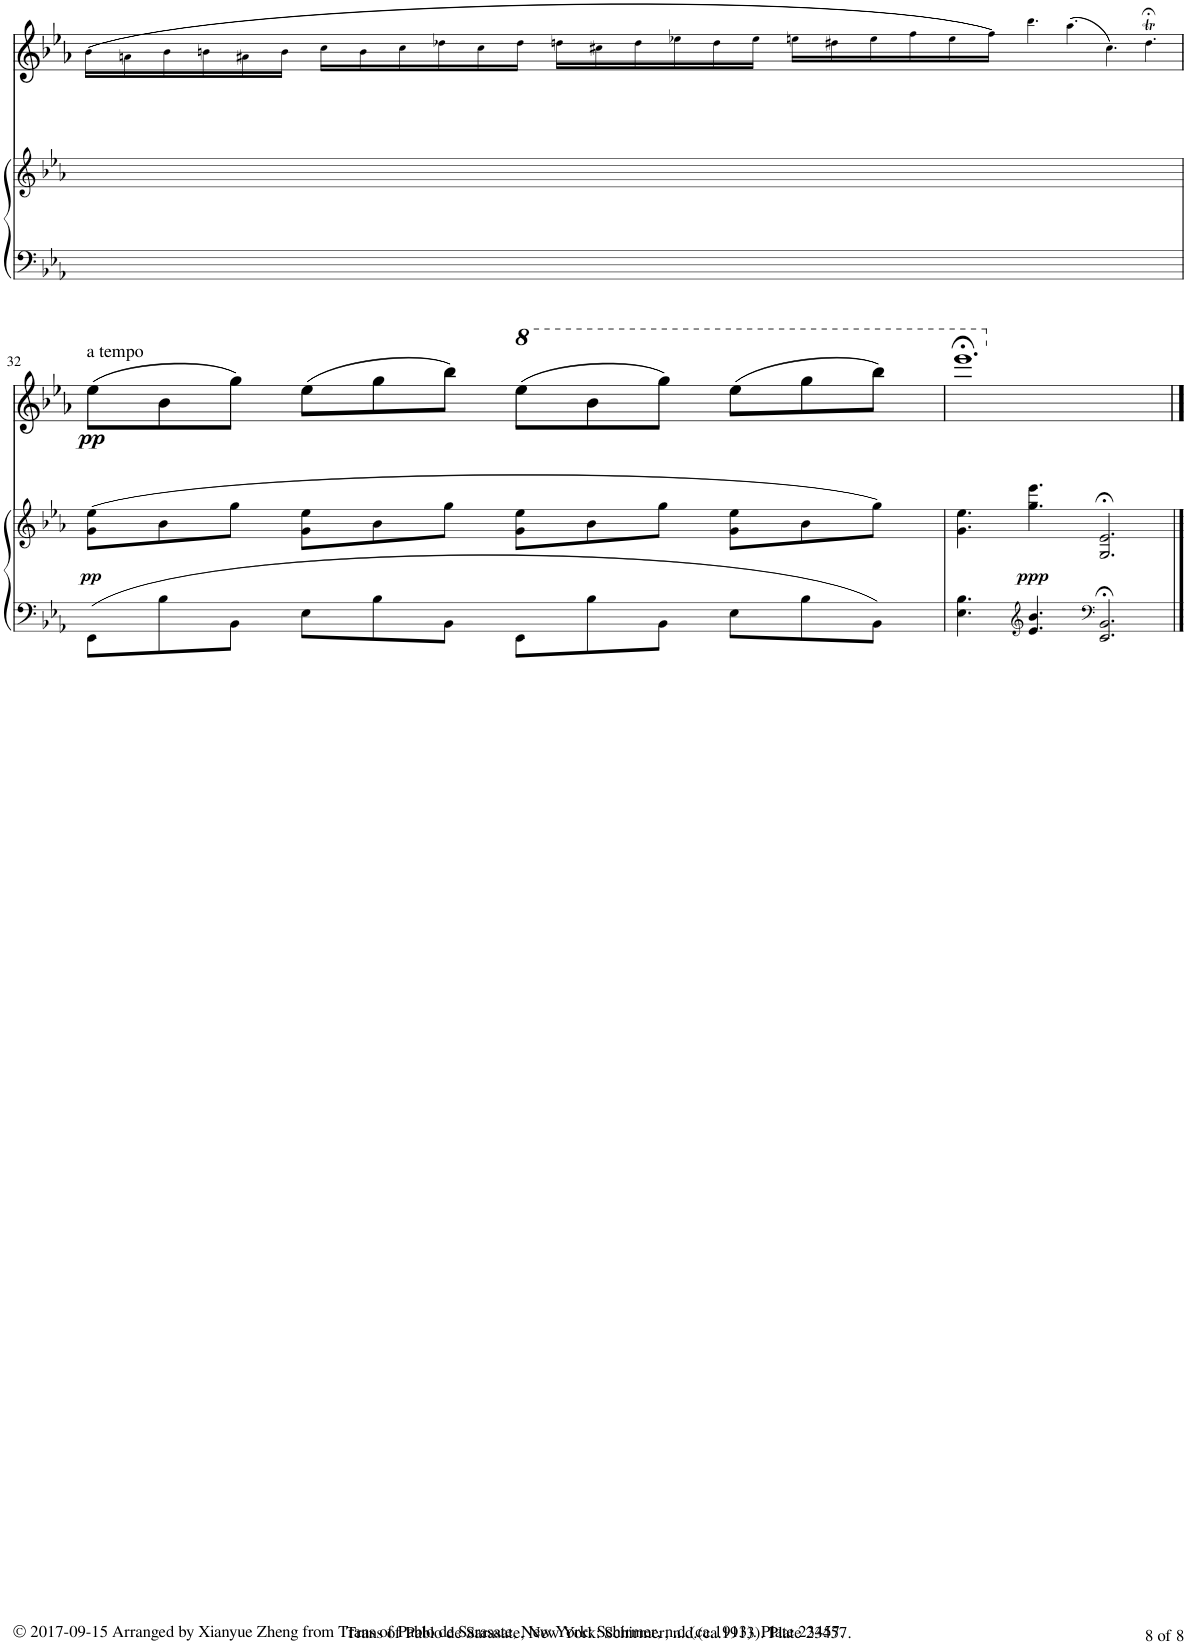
**kern	**kern	**dynam	**kern	**dynam
*part2	*part2	*part2	*part1	*part1
*staff3	*staff2	*staff2/3	*staff1	*staff1
*I"Piano	*	*	*I"Violin	*
*I'Pno	*	*	*I'Vln	*
!!LO:PB:g=z
*clefF4	*clefG2	*	*clefG2	*
*k[b-e-a-]	*k[b-e-a-]	*	*k[b-e-a-]	*
*M12/8	*M12/8	*	*M12/8	*
*	*	*	*Xbrackettup	*
=31X3	=31X3	=31X3	=31X3	=31X3
1ryy	2ryy	.	(24b-!\LL	.
.	.	.	24an!\	.
.	.	.	24b-!\	.
.	.	.	24bn!\	.
.	.	.	24a#X!\	.
.	.	.	24b!\JJ	.
.	.	.	24cc!\LL	.
.	.	.	24b!\	.
.	.	.	24cc!\	.
.	.	.	24dd-X!\	.
.	.	.	24cc!\	.
.	.	.	24dd-!\JJ	.
.	1ryy	.	24ddn!\LL	.
.	.	.	24cc#X!\	.
.	.	.	24dd!\	.
.	.	.	24ee-X!\	.
.	.	.	24dd!\	.
.	.	.	24ee-!\JJ	.
.	.	.	24een!\LL	.
.	.	.	24dd#X!\	.
.	.	.	24ee!\	.
.	.	.	24ff!\	.
.	.	.	24ee!\	.
.	.	.	24ff!\JJ)	.
2ryy	.	.	4.bb-!\	.
.	.	.	([8aa-!\	.
2ryy	1ryy	.	4ryy	.
.	.	.	4.cc#!\)	.
2ryy	.	.	.	.
.	.	.	4.dd#;<t!\	.
!!LO:LB:g=z
=32	=32	=32	=32	=32
!	!	!	!LO:TX:a:t=a tempo	!
!	!	!LO:DY:b	!	!LO:DY:b
8EE-\L	(8g\ 8ee-\L	pp	(8ee-\L	pp
2ryy	8b-\	.	4aa-!\]	.
.	8gg\J	.	.	.
.	8g\ 8ee-\L	.	8b-\	.
.	8b-\	.	8gg\J)	.
8B-\	8gg\J	.	(8ee-\L	.
8BB-\J	8g\ 8ee-\L	.	8gg\	.
8E-\L	8b-\	.	8bb-\J)	.
*	*	*	*8va	*
8B-\	8gg\J	.	(8eee-\L	.
8BB-\J	8g\ 8ee-\L	.	8bb-\	.
8EE-\L	8b-\	.	8ggg\J)	.
8B-\	8gg\J)	.	(8eee-\L	.
8BB-\J	2ryy	.	8ggg\	.
8E-\L	.	.	8bbb-\J)	.
8B-\	.	.	4ryy	.
8BB-\J	.	.	.	.
=33	=33	=33	=33	=33
4.E-\ 4.B-\	4.g\ 4.ee-\	.	1.eeee-;<	.
*clefG2	*	*	*	*
!	!	!LO:DY:b	!	!
4.e-/ 4.b-/	4.gg\ 4.eee-\	ppp	.	.
*clefF4	*	*	*	*
2.EE-/;< 2.BB-/;<	2.G/;< 2.e-/;<	.	.	.
*	*	*	*X8va	*
==	==	==	==	==
*-	*-	*-	*-	*-
